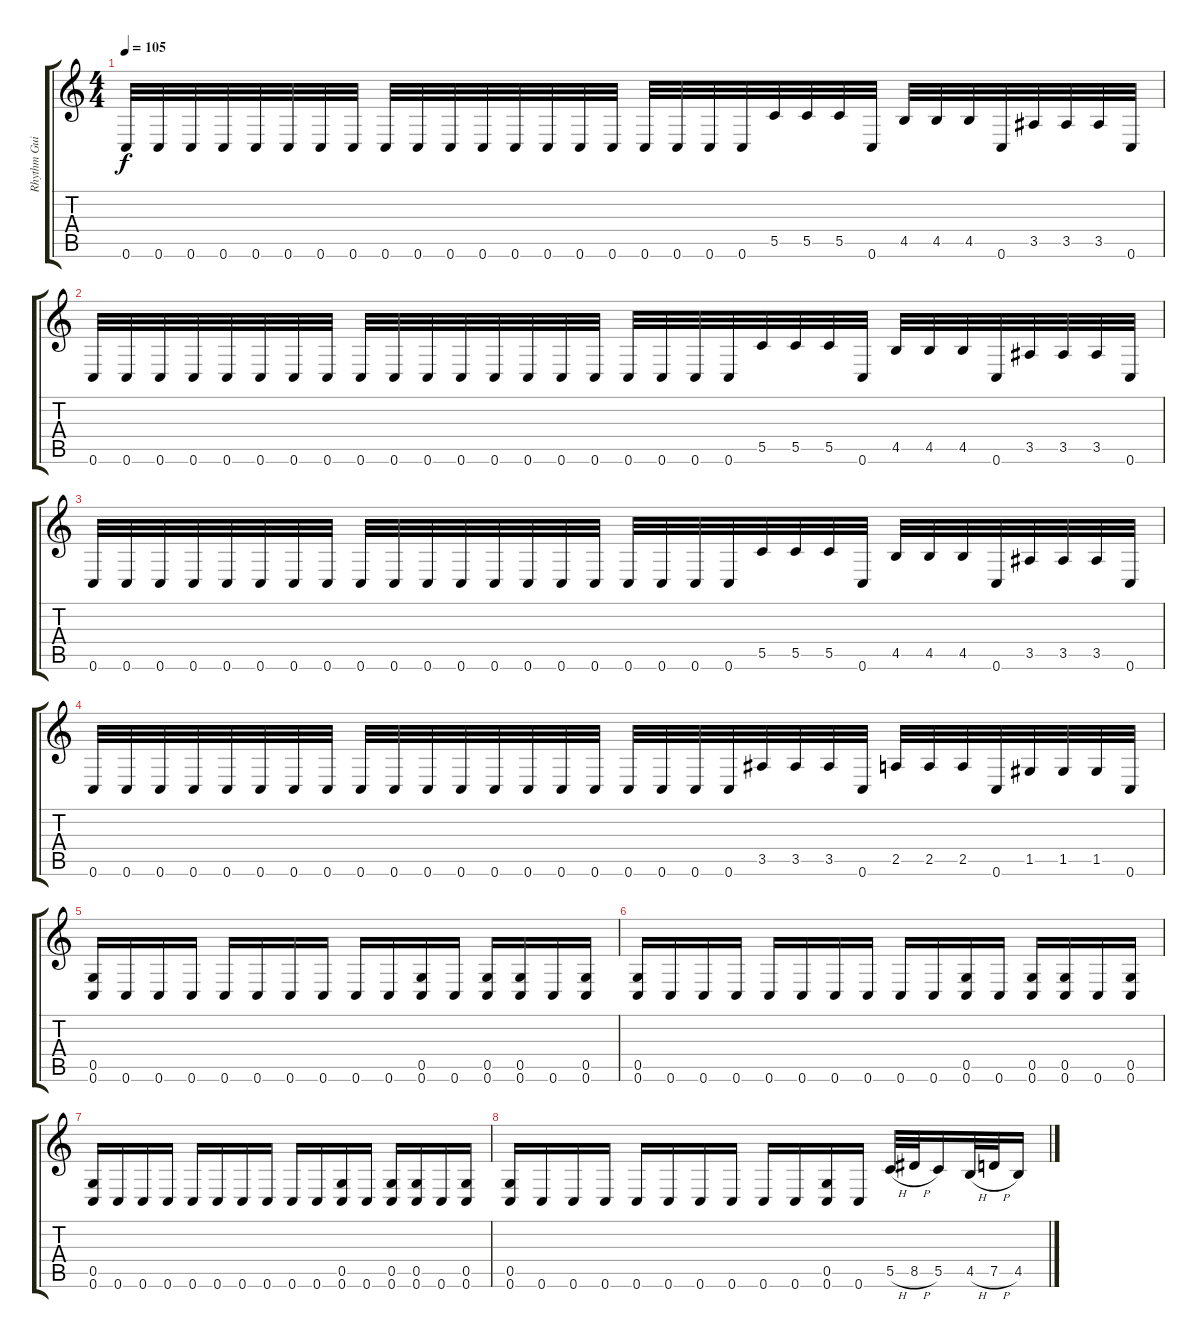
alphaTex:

\track ("Rhythm Guitar" "Rhythm Gui") {instrument distortionguitar}
\staff {score tabs}
\tuning (D4 A3 F3 C3 G2 C2) {hide}
\ts (4 4)
\tempo 105
\clef g2
\ks c
0.6.32{dy f} 0.6.32 0.6.32 0.6.32 0.6.32 0.6.32 0.6.32 0.6.32 0.6.32 0.6.32 0.6.32 0.6.32 0.6.32 0.6.32 0.6.32 0.6.32 0.6.32 0.6.32 0.6.32 0.6.32 5.5.32 5.5.32 5.5.32 0.6.32 4.5.32 4.5.32 4.5.32 0.6.32 3.5.32 3.5.32 3.5.32 0.6.32 |
0.6.32 0.6.32 0.6.32 0.6.32 0.6.32 0.6.32 0.6.32 0.6.32 0.6.32 0.6.32 0.6.32 0.6.32 0.6.32 0.6.32 0.6.32 0.6.32 0.6.32 0.6.32 0.6.32 0.6.32 5.5.32 5.5.32 5.5.32 0.6.32 4.5.32 4.5.32 4.5.32 0.6.32 3.5.32 3.5.32 3.5.32 0.6.32 |
0.6.32 0.6.32 0.6.32 0.6.32 0.6.32 0.6.32 0.6.32 0.6.32 0.6.32 0.6.32 0.6.32 0.6.32 0.6.32 0.6.32 0.6.32 0.6.32 0.6.32 0.6.32 0.6.32 0.6.32 5.5.32 5.5.32 5.5.32 0.6.32 4.5.32 4.5.32 4.5.32 0.6.32 3.5.32 3.5.32 3.5.32 0.6.32 |
0.6.32 0.6.32 0.6.32 0.6.32 0.6.32 0.6.32 0.6.32 0.6.32 0.6.32 0.6.32 0.6.32 0.6.32 0.6.32 0.6.32 0.6.32 0.6.32 0.6.32 0.6.32 0.6.32 0.6.32 3.5.32 3.5.32 3.5.32 0.6.32 2.5.32 2.5.32 2.5.32 0.6.32 1.5.32 1.5.32 1.5.32 0.6.32 |
(0.5 0.6).16 0.6.16 0.6.16 0.6.16 0.6.16 0.6.16 0.6.16 0.6.16 0.6.16 0.6.16 (0.5 0.6).16 0.6.16 (0.5 0.6).16 (0.5 0.6).16 0.6.16 (0.5 0.6).16 |
(0.5 0.6).16 0.6.16 0.6.16 0.6.16 0.6.16 0.6.16 0.6.16 0.6.16 0.6.16 0.6.16 (0.5 0.6).16 0.6.16 (0.5 0.6).16 (0.5 0.6).16 0.6.16 (0.5 0.6).16 |
(0.5 0.6).16 0.6.16 0.6.16 0.6.16 0.6.16 0.6.16 0.6.16 0.6.16 0.6.16 0.6.16 (0.5 0.6).16 0.6.16 (0.5 0.6).16 (0.5 0.6).16 0.6.16 (0.5 0.6).16 |
(0.5 0.6).16 0.6.16 0.6.16 0.6.16 0.6.16 0.6.16 0.6.16 0.6.16 0.6.16 0.6.16 (0.5 0.6).16 0.6.16 5.5{h}.32 8.5{h}.32 5.5.16 4.5{h}.32 7.5{h}.32 4.5.16
